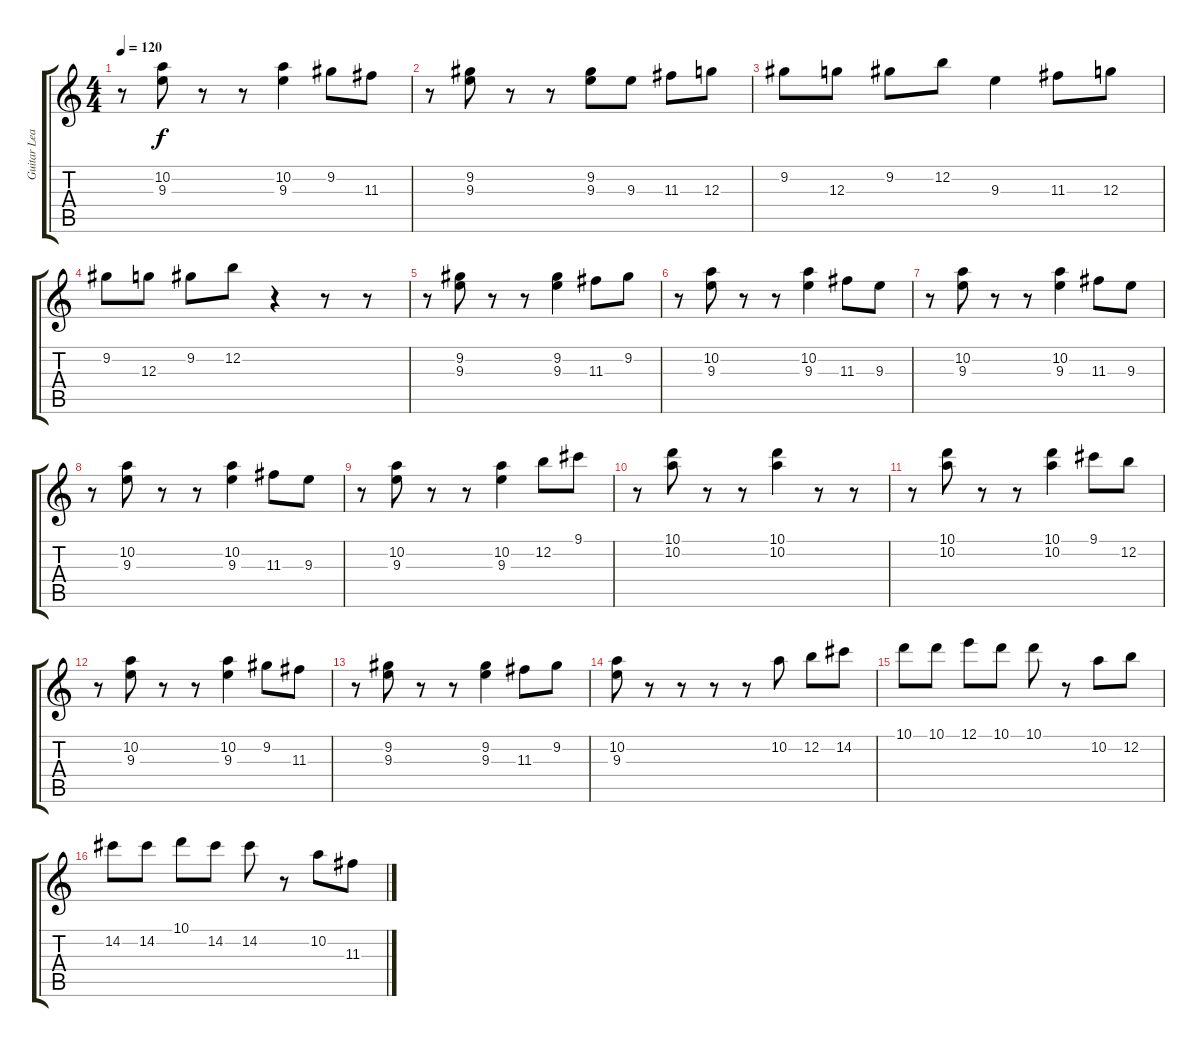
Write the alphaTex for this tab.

\track ("Guitar Lead" "Guitar Lea") {instrument overdrivenguitar}
\staff {score tabs}
\tuning (E4 B3 G3 D3 A2 E2) {hide}
\ts (4 4)
\tempo 120
\clef g2
\ks c
r.8{dy f} (10.2 9.3).8 r.8 r.8 (10.2 9.3).4 9.2.8 11.3.8 |
r.8 (9.2 9.3).8 r.8 r.8 (9.2 9.3).8 9.3.8 11.3.8 12.3.8 |
9.2.8 12.3.8 9.2.8 12.2.8 9.3.4 11.3.8 12.3.8 |
9.2.8 12.3.8 9.2.8 12.2.8 r.4 r.8 r.8 |
r.8 (9.2 9.3).8 r.8 r.8 (9.2 9.3).4 11.3.8 9.2.8 |
r.8 (10.2 9.3).8 r.8 r.8 (10.2 9.3).4 11.3.8 9.3.8 |
r.8 (10.2 9.3).8 r.8 r.8 (10.2 9.3).4 11.3.8 9.3.8 |
r.8 (10.2 9.3).8 r.8 r.8 (10.2 9.3).4 11.3.8 9.3.8 |
r.8 (10.2 9.3).8 r.8 r.8 (10.2 9.3).4 12.2.8 9.1.8 |
r.8 (10.1 10.2).8 r.8 r.8 (10.1 10.2).4 r.8 r.8 |
r.8 (10.1 10.2).8 r.8 r.8 (10.1 10.2).4 9.1.8 12.2.8 |
r.8 (10.2 9.3).8 r.8 r.8 (10.2 9.3).4 9.2.8 11.3.8 |
r.8 (9.2 9.3).8 r.8 r.8 (9.2 9.3).4 11.3.8 9.2.8 |
(10.2 9.3).8 r.8 r.8 r.8 r.8 10.2.8{volume 11} 12.2.8 14.2.8 |
10.1.8 10.1.8 12.1.8 10.1.8 10.1.8 r.8 10.2.8 12.2.8 |
14.2.8 14.2.8 10.1.8 14.2.8 14.2.8 r.8 10.2.8 11.3.8
